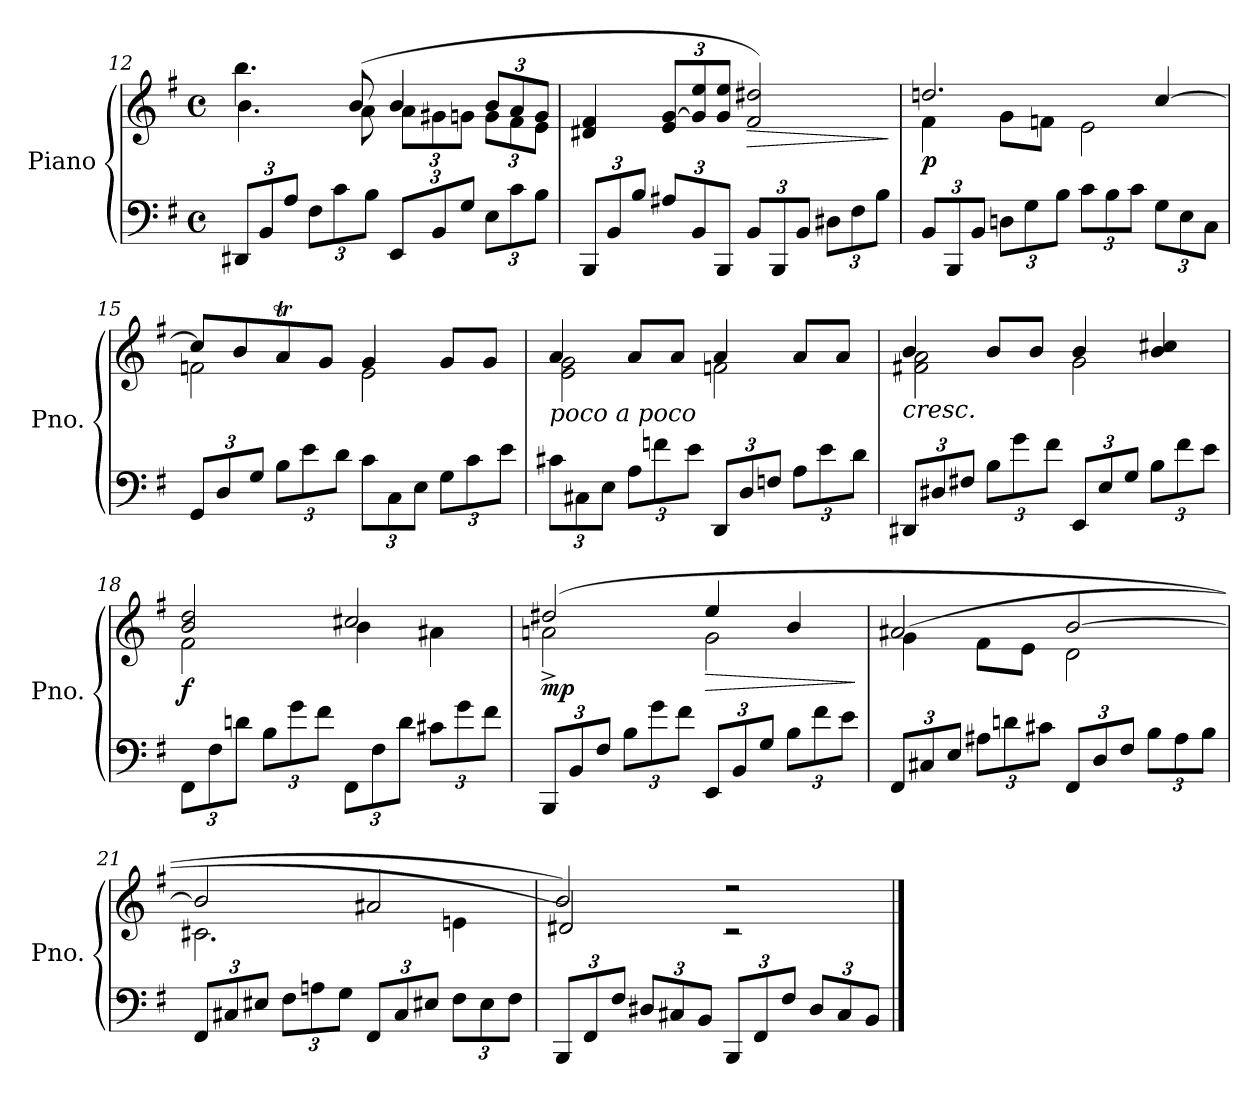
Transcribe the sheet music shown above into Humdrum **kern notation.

**kern	**kern	**dynam
*part1	*part1	*part1
*staff2	*staff1	*staff1/2
*I"Piano	*	*
*I'Pno.	*	*
!!LO:PB:g=z
*clefF4	*clefG2	*
*k[f#]	*k[f#]	*
*M4/4	*M4/4	*
*met(c)	*met(c)	*
*Xbrackettup	*	*
=12	=12	=12
*	*^	*
12DD#X/L	4.bb\	4.b\	.
12BB/	.	.	.
12A/J	.	.	.
12F#\L	.	.	.
12c\	.	.	.
.	(>8b/	8a\	.
12B\J	.	.	.
*	*	*Xbrackettup	*
12EE/L	4b/	12a\L	.
12BB/	.	12g#X\	.
12G/J	.	12gn\J	.
12E\L	12b/L	12g\L	.
12c\	12a/	12f#\	.
12B\J	12g/J	12e\J	.
*	*v	*v	*
=13	=13	=13
12BBB/L	4d#X/ 4f#/	.
12BB/	.	.
12B/J	.	.
12A#X/L	12e/ [12g/L	.
12BB/	12g/] 12ee/	.
12BBB/J	12g/ 12ee/J	.
!	!	!LO:HP:b
12BB/L	2f#/ 2dd#X/)	>
12BBB/	.	.
12BB/J	.	.
12D#X\L	.	.
12F#\	.	.
12B\J	.	.
.	.	]
=14	=14	=14
*	*^	*
!	!	!	!LO:DY:b
12BB/L	2.ddn/	4f#\	p
12BBB/	.	.	.
12BB/J	.	.	.
12Dn\L	.	8g\L	.
12G\	.	.	.
.	.	8fn\J	.
12B\J	.	.	.
12c\L	.	2e\	.
12B\	.	.	.
12c\J	.	.	.
12G\L	[4cc/	.	.
12E\	.	.	.
12C\J	.	.	.
!!LO:LB:g=z	!!
=15	=15	=15	=15
12GG/L	8cc/L]	2fn\	.
12D/	.	.	.
.	8b/	.	.
12G/J	.	.	.
12B\L	8aT/	.	.
12e\	.	.	.
.	8g/J	.	.
12d\J	.	.	.
12c\L	4g/	2e\	.
12C\	.	.	.
12E\J	.	.	.
12G\L	8g/L	.	.
12c\	.	.	.
.	8g/J	.	.
12e\J	.	.	.
=16	=16	=16	=16
!LO:TX:a:i:t=poco                a                  poco	!	!	!
12c#X\L	4a/	2e\ 2g\	.
12C#X\	.	.	.
12E\J	.	.	.
12A\L	8a/L	.	.
12fn\	.	.	.
.	8a/J	.	.
12e\J	.	.	.
12DD/L	4a/	2fn\	.
12D/	.	.	.
12Fn/J	.	.	.
12A\L	8a/L	.	.
12e\	.	.	.
.	8a/J	.	.
12d\J	.	.	.
!!LO:LB:g=z	!!
=17	=17	=17	=17
!	!LO:TX:b:i:t=cresc.	!	!
12DD#X/L	4b/	2f#X\ 2a\	.
12D#X/	.	.	.
12F#X/J	.	.	.
12B\L	8b/L	.	.
12g\	.	.	.
.	8b/J	.	.
12f#\J	.	.	.
12EE/L	4b/	2g\	.
12E/	.	.	.
12G/J	.	.	.
12B\L	4b/ 4cc#X/	.	.
12f#\	.	.	.
12e\J	.	.	.
=18	=18	=18	=18
!	!	!	!LO:DY:b
12FF#\L	2b/ 2dd/	2f#\	f
12F#\	.	.	.
12dn\J	.	.	.
12B\L	.	.	.
12g\	.	.	.
12f#\J	.	.	.
12FF#\L	2cc#X/	4b\	.
12F#\	.	.	.
12d\J	.	.	.
12c#X\L	.	4a#X\	.
12g\	.	.	.
12f#\J	.	.	.
=19	=19	=19	=19
!	!	!	!LO:DY:b
12BBB/L	(>2dd#X/	2an^\	mp
12BB/	.	.	.
12F#/J	.	.	.
12B\L	.	.	.
12g\	.	.	.
12f#\J	.	.	.
!	!	!	!LO:HP:b
12EE/L	4ee/	2g\	>
12BB/	.	.	.
12G/J	.	.	.
12B\L	4b/	.	.
12f#\	.	.	.
12e\J	.	.	.
*	*v	*v	*
.	.	]
!!LO:LB:g=z
=20	=20	=20
*	*^	*
12FF#/L	2a#X/	(<4g\	.
12C#X/	.	.	.
12E/J	.	.	.
12A#X\L	.	8f#\L	.
12dn\	.	.	.
.	.	8e\J	.
12c#X\J	.	.	.
12FF#/L	[2b/	2d\	.
12D/	.	.	.
12F#/J	.	.	.
12B\L	.	.	.
12A#\	.	.	.
12B\J	.	.	.
=21	=21	=21	=21
12FF#/L	2b/]	2.c#X\	.
12C#X/	.	.	.
12E#X/J	.	.	.
12F#\L	.	.	.
12An\	.	.	.
12G\J	.	.	.
12FF#/L	2a#X/	.	.
12C#/	.	.	.
12E#X/J	.	.	.
12F#\L	.	4en\	.
12E#\	.	.	.
12F#\J	.	.	.
=22	=22	=22	=22
12BBB/L	2b/)	2d#X/)	.
12FF#/	.	.	.
12F#/J	.	.	.
12D#X/L	.	.	.
12C#X/	.	.	.
12BB/J	.	.	.
12BBB/L	2r	2r	.
12FF#/	.	.	.
12F#/J	.	.	.
12D#/L	.	.	.
12C#/	.	.	.
12BB/J	.	.	.
*	*v	*v	*
==	==	==
*-	*-	*-
